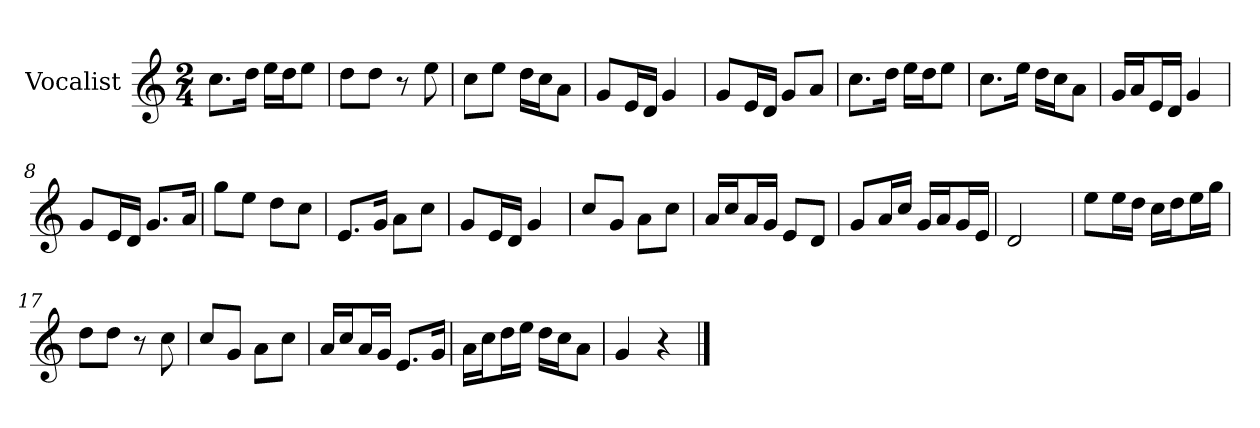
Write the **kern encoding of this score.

**kern
*part1
*staff1
*I"Vocalist
*k[]
*C:
*M2/4
=
8.ccL
16ddJk
16eeLL
16ddJ
8eeJ
=1
8ddL
8ddJ
8r
8ee
=2
8ccL
8eeJ
16ddLL
16ccJ
8aJ
=3
8gL
16eL
16dJJ
4g
=4
8gL
16eL
16dJJ
8gL
8aJ
=5
8.ccL
16ddJk
16eeLL
16ddJ
8eeJ
=6
8.ccL
16eeJk
16ddLL
16ccJ
8aJ
=7
16gLL
16aJ
16eL
16dJJ
4g
=8
8gL
16eL
16dJJ
8.gL
16aJk
=9
8ggL
8eeJ
8ddL
8ccJ
=10
8.eL
16gJk
8aL
8ccJ
=11
8gL
16eL
16dJJ
4g
=12
8ccL
8gJ
8aL
8ccJ
=13
16aLL
16ccJ
16aL
16gJJ
8eL
8dJ
=14
8gL
16aL
16ccJJ
16gLL
16aJ
16gL
16eJJ
=15
2d
=16
8eeL
16eeL
16ddJJ
16ccLL
16ddJ
16eeL
16ggJJ
=17
8ddL
8ddJ
8r
8cc
=18
8ccL
8gJ
8aL
8ccJ
=19
16aLL
16ccJ
16aL
16gJJ
8.eL
16gJk
=20
16aLL
16ccJ
16ddL
16eeJJ
16ddLL
16ccJ
8aJ
=21
4g
4r
==
*-
